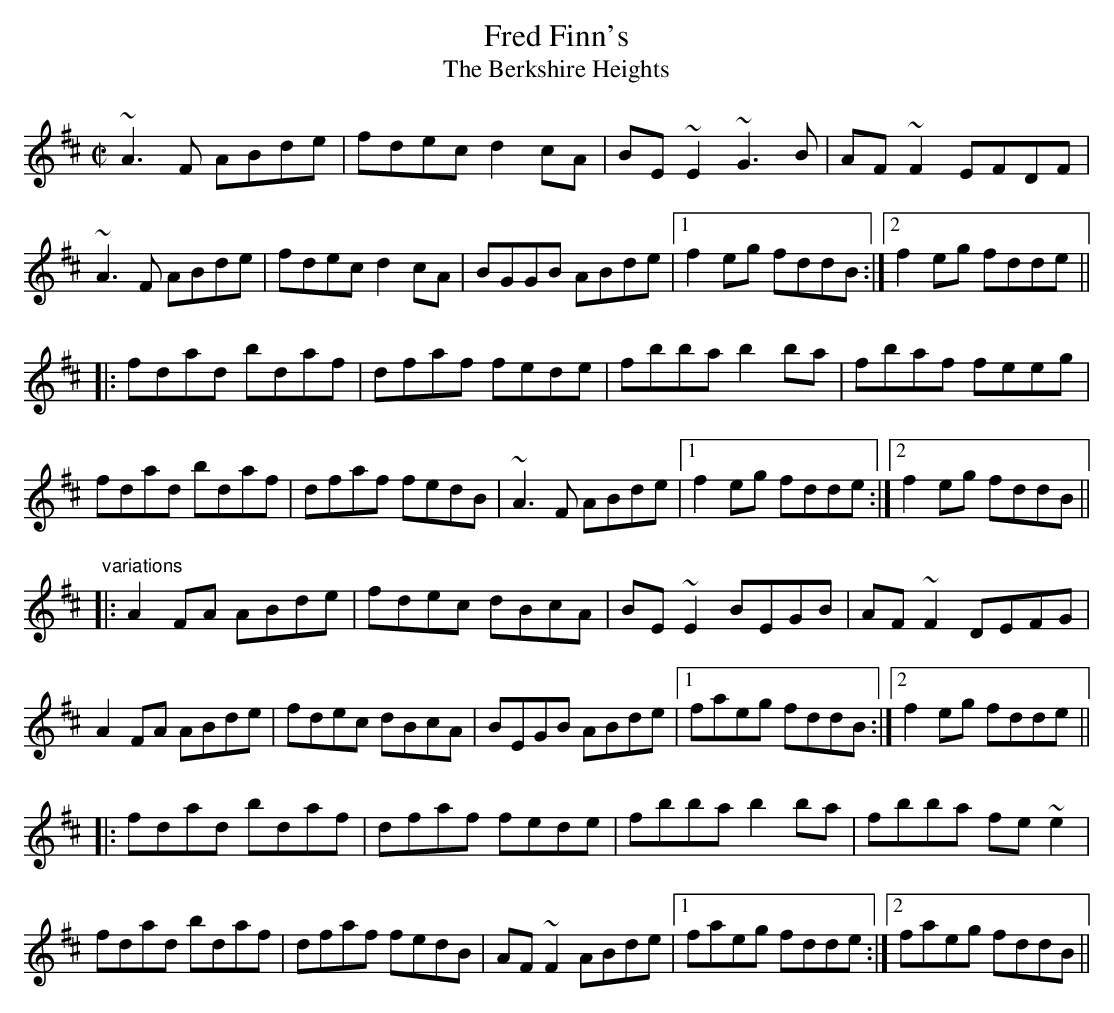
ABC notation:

X:1
T:Fred Finn's
T:Berkshire Heights, The
M:C|
K:D
~A3F ABde|fdec d2cA|BE~E2 ~G3B|AF~F2 EFDF|
~A3F ABde|fdec d2cA|BGGB ABde|1 f2eg fddB:|2 f2eg fdde||
|:fdad bdaf|dfaf fede|fbba b2ba|fbaf feeg|
fdad bdaf|dfaf fedB|~A3F ABde|1 f2eg fdde:|2 f2eg fddB||
"variations"
|:A2FA ABde|fdec dBcA|BE~E2 BEGB|AF~F2 DEFG|
A2FA ABde|fdec dBcA|BEGB ABde|1 faeg fddB:|2 f2eg fdde||
|:fdad bdaf|dfaf fede|fbba b2ba|fbba fe~e2|
fdad bdaf|dfaf fedB|AF~F2 ABde|1 faeg fdde:|2 faeg fddB||
